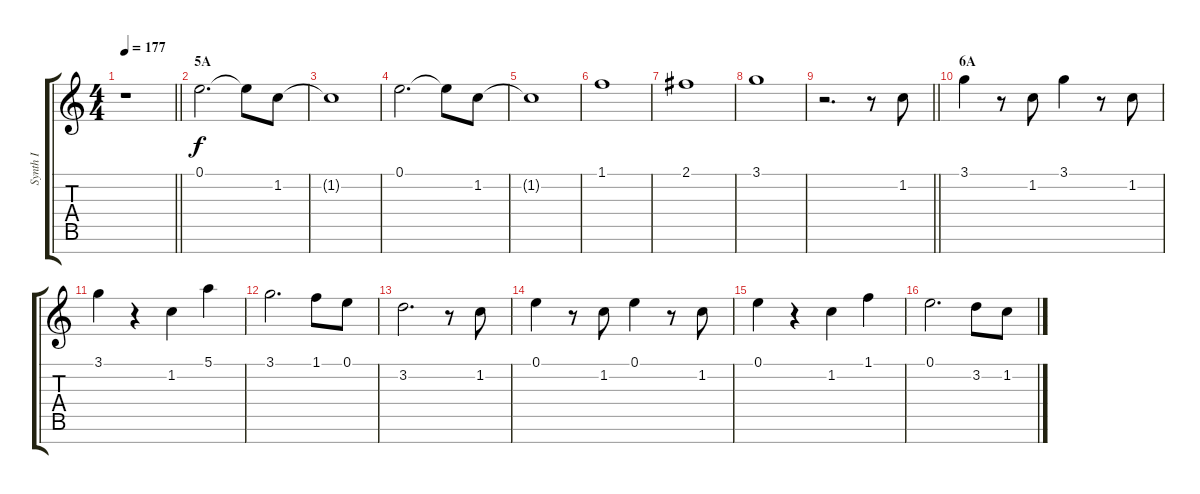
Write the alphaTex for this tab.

\track ("Synth I" "Synth I") {instrument fx5brightness}
\staff {score tabs}
\tuning (E5 B4 G4 D4 A3 E3 B2) {hide}
\ts (4 4)
\tempo 177
\clef g2
\barLineRight lightlight
\ks c
r.1{dy f} |
\section ("" "5A")
0.1.2{d} 0.1{t}.8 1.2.8 |
1.2{t}.1 |
0.1.2{d} 0.1{t}.8 1.2.8 |
1.2{t}.1 |
1.1.1 |
2.1.1 |
3.1.1 |
\barLineRight lightlight
r.2{d} r.8 1.2.8 |
\section ("" "6A")
3.1.4 r.8 1.2.8 3.1.4 r.8 1.2.8 |
3.1.4 r.4 1.2.4 5.1.4 |
3.1.2{d} 1.1.8 0.1.8 |
3.2.2{d} r.8 1.2.8 |
0.1.4 r.8 1.2.8 0.1.4 r.8 1.2.8 |
0.1.4 r.4 1.2.4 1.1.4 |
0.1.2{d} 3.2.8 1.2.8
